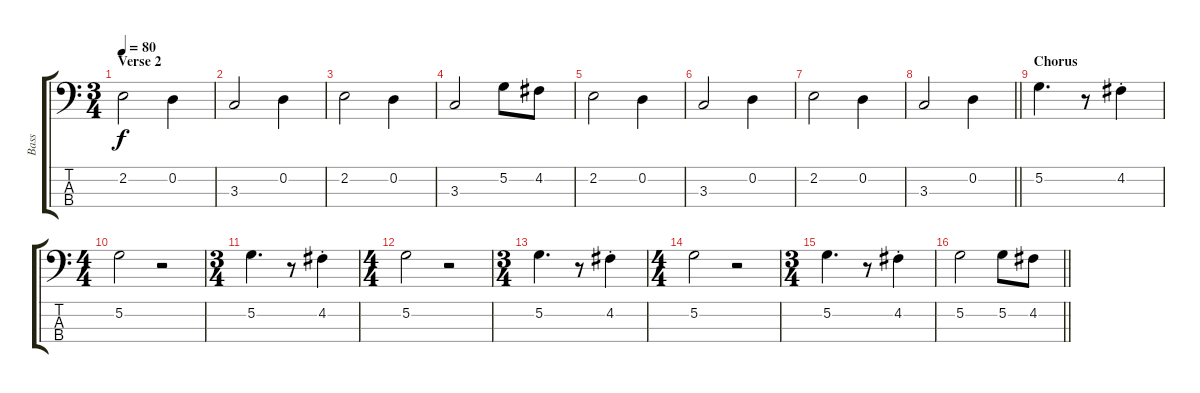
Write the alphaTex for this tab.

\track ("Bass" "Bass") {instrument electricbassfinger}
\staff {score tabs}
\tuning (G2 D2 A1 E1) {hide}
\ts (3 4)
\section ("" "Verse 2")
\tempo 80
\clef f4
\ks c
2.2.2{dy f} 0.2.4 |
3.3.2 0.2.4 |
2.2.2 0.2.4 |
3.3.2 5.2.8 4.2.8 |
2.2.2 0.2.4 |
3.3.2 0.2.4 |
2.2.2 0.2.4 |
\barLineRight lightlight
3.3.2 0.2.4 |
\section ("" "Chorus")
5.2.4{d} r.8 4.2{st}.4 |
\ts (4 4)
5.2.2 r.2 |
\ts (3 4)
5.2.4{d} r.8 4.2{st}.4 |
\ts (4 4)
5.2.2 r.2 |
\ts (3 4)
5.2.4{d} r.8 4.2{st}.4 |
\ts (4 4)
5.2.2 r.2 |
\ts (3 4)
5.2.4{d} r.8 4.2{st}.4 |
\barLineRight lightlight
5.2.2 5.2.8 4.2.8
